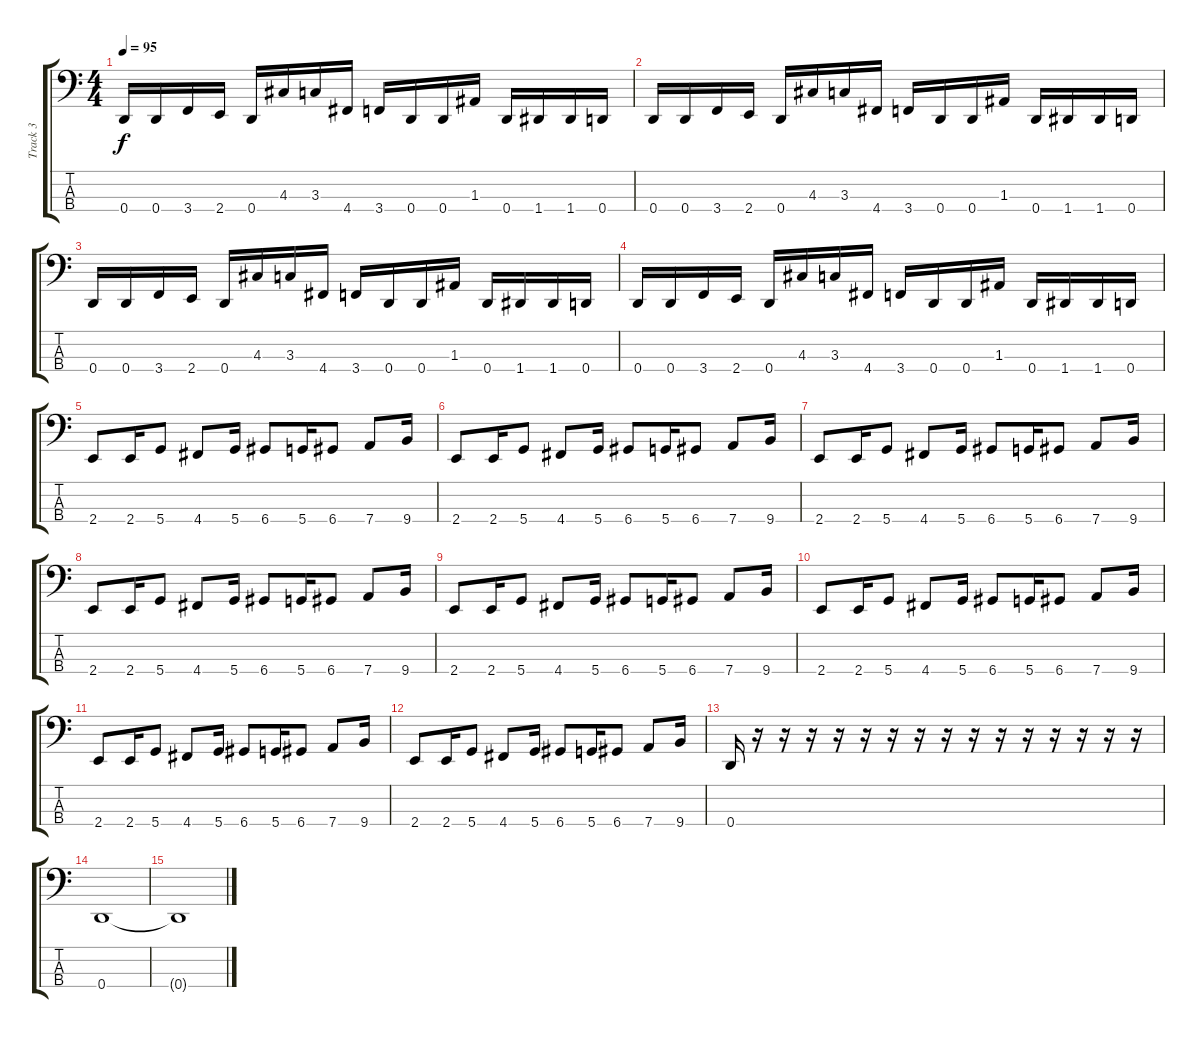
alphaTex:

\track ("Track 3" "Track 3") {instrument electricbassfinger}
\staff {score tabs}
\tuning (G2 D2 A1 D1) {hide}
\ts (4 4)
\tempo 95
\clef f4
\ks c
0.4.16{dy f} 0.4.16 3.4.16 2.4.16 0.4.16 4.3.16 3.3.16 4.4.16 3.4.16 0.4.16 0.4.16 1.3.16 0.4.16 1.4.16 1.4.16 0.4.16 |
0.4.16 0.4.16 3.4.16 2.4.16 0.4.16 4.3.16 3.3.16 4.4.16 3.4.16 0.4.16 0.4.16 1.3.16 0.4.16 1.4.16 1.4.16 0.4.16 |
0.4.16 0.4.16 3.4.16 2.4.16 0.4.16 4.3.16 3.3.16 4.4.16 3.4.16 0.4.16 0.4.16 1.3.16 0.4.16 1.4.16 1.4.16 0.4.16 |
0.4.16 0.4.16 3.4.16 2.4.16 0.4.16 4.3.16 3.3.16 4.4.16 3.4.16 0.4.16 0.4.16 1.3.16 0.4.16 1.4.16 1.4.16 0.4.16 |
2.4.8 2.4.16 5.4.8 4.4.8 5.4.16 6.4.8 5.4.16 6.4.8 7.4.8 9.4.16 |
2.4.8 2.4.16 5.4.8 4.4.8 5.4.16 6.4.8 5.4.16 6.4.8 7.4.8 9.4.16 |
2.4.8 2.4.16 5.4.8 4.4.8 5.4.16 6.4.8 5.4.16 6.4.8 7.4.8 9.4.16 |
2.4.8 2.4.16 5.4.8 4.4.8 5.4.16 6.4.8 5.4.16 6.4.8 7.4.8 9.4.16 |
2.4.8 2.4.16 5.4.8 4.4.8 5.4.16 6.4.8 5.4.16 6.4.8 7.4.8 9.4.16 |
2.4.8 2.4.16 5.4.8 4.4.8 5.4.16 6.4.8 5.4.16 6.4.8 7.4.8 9.4.16 |
2.4.8 2.4.16 5.4.8 4.4.8 5.4.16 6.4.8 5.4.16 6.4.8 7.4.8 9.4.16 |
2.4.8 2.4.16 5.4.8 4.4.8 5.4.16 6.4.8 5.4.16 6.4.8 7.4.8 9.4.16 |
0.4.16 r.16 r.16 r.16 r.16 r.16 r.16 r.16 r.16 r.16 r.16 r.16 r.16 r.16 r.16 r.16 |
0.4.1 |
0.4{t}.1
